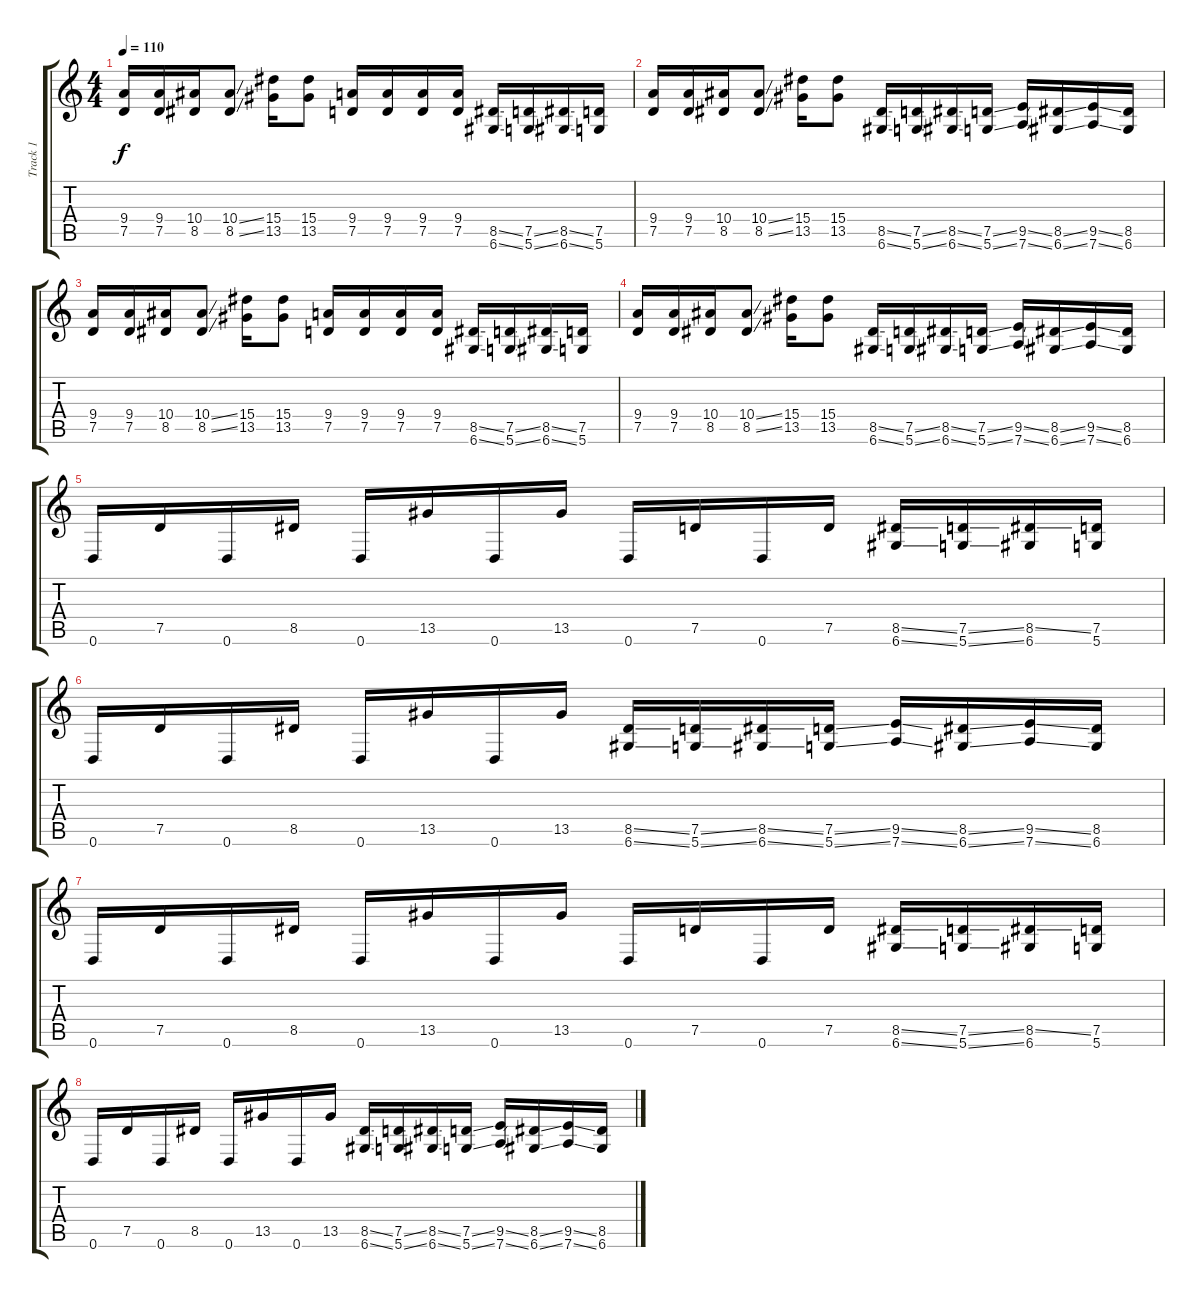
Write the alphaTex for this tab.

\track ("Track 1" "Track 1") {instrument distortionguitar}
\staff {score tabs}
\tuning (D4 A3 F3 C3 G2 D2) {hide}
\ts (4 4)
\tempo 110
\clef g2
\ks c
(9.4 7.5).16{dy f} (9.4 7.5).16 (10.4 8.5).16 (10.4{ss} 8.5{ss}).8 (15.4 13.5).16 (15.4 13.5).8 (9.4 7.5).16 (9.4 7.5).16 (9.4 7.5).16 (9.4 7.5).16 (8.5{ss} 6.6{ss}).16 (7.5{ss} 5.6{ss}).16 (8.5{ss} 6.6{ss}).16 (7.5 5.6).16 |
(9.4 7.5).16 (9.4 7.5).16 (10.4 8.5).16 (10.4{ss} 8.5{ss}).8 (15.4 13.5).16 (15.4 13.5).8 (8.5{ss} 6.6{ss}).16 (7.5{ss} 5.6{ss}).16 (8.5{ss} 6.6{ss}).16 (7.5{ss} 5.6{ss}).16 (9.5{ss} 7.6{ss}).16 (8.5{ss} 6.6{ss}).16 (9.5{ss} 7.6{ss}).16 (8.5 6.6).16 |
(9.4 7.5).16 (9.4 7.5).16 (10.4 8.5).16 (10.4{ss} 8.5{ss}).8 (15.4 13.5).16 (15.4 13.5).8 (9.4 7.5).16 (9.4 7.5).16 (9.4 7.5).16 (9.4 7.5).16 (8.5{ss} 6.6{ss}).16 (7.5{ss} 5.6{ss}).16 (8.5{ss} 6.6{ss}).16 (7.5 5.6).16 |
(9.4 7.5).16 (9.4 7.5).16 (10.4 8.5).16 (10.4{ss} 8.5{ss}).8 (15.4 13.5).16 (15.4 13.5).8 (8.5{ss} 6.6{ss}).16 (7.5{ss} 5.6{ss}).16 (8.5{ss} 6.6{ss}).16 (7.5{ss} 5.6{ss}).16 (9.5{ss} 7.6{ss}).16 (8.5{ss} 6.6{ss}).16 (9.5{ss} 7.6{ss}).16 (8.5 6.6).16 |
0.6.16 7.5.16 0.6.16 8.5.16 0.6.16 13.5.16 0.6.16 13.5.16 0.6.16 7.5.16 0.6.16 7.5.16 (8.5{ss} 6.6{ss}).16 (7.5{ss} 5.6{ss}).16 (8.5{ss} 6.6).16 (7.5 5.6).16 |
0.6.16 7.5.16 0.6.16 8.5.16 0.6.16 13.5.16 0.6.16 13.5.16 (8.5{ss} 6.6{ss}).16 (7.5{ss} 5.6{ss}).16 (8.5{ss} 6.6{ss}).16 (7.5{ss} 5.6{ss}).16 (9.5{ss} 7.6{ss}).16 (8.5{ss} 6.6{ss}).16 (9.5{ss} 7.6{ss}).16 (8.5 6.6).16 |
0.6.16 7.5.16 0.6.16 8.5.16 0.6.16 13.5.16 0.6.16 13.5.16 0.6.16 7.5.16 0.6.16 7.5.16 (8.5{ss} 6.6{ss}).16 (7.5{ss} 5.6{ss}).16 (8.5{ss} 6.6).16 (7.5 5.6).16 |
0.6.16 7.5.16 0.6.16 8.5.16 0.6.16 13.5.16 0.6.16 13.5.16 (8.5{ss} 6.6{ss}).16 (7.5{ss} 5.6{ss}).16 (8.5{ss} 6.6{ss}).16 (7.5{ss} 5.6{ss}).16 (9.5{ss} 7.6{ss}).16 (8.5{ss} 6.6{ss}).16 (9.5{ss} 7.6{ss}).16 (8.5 6.6).16
